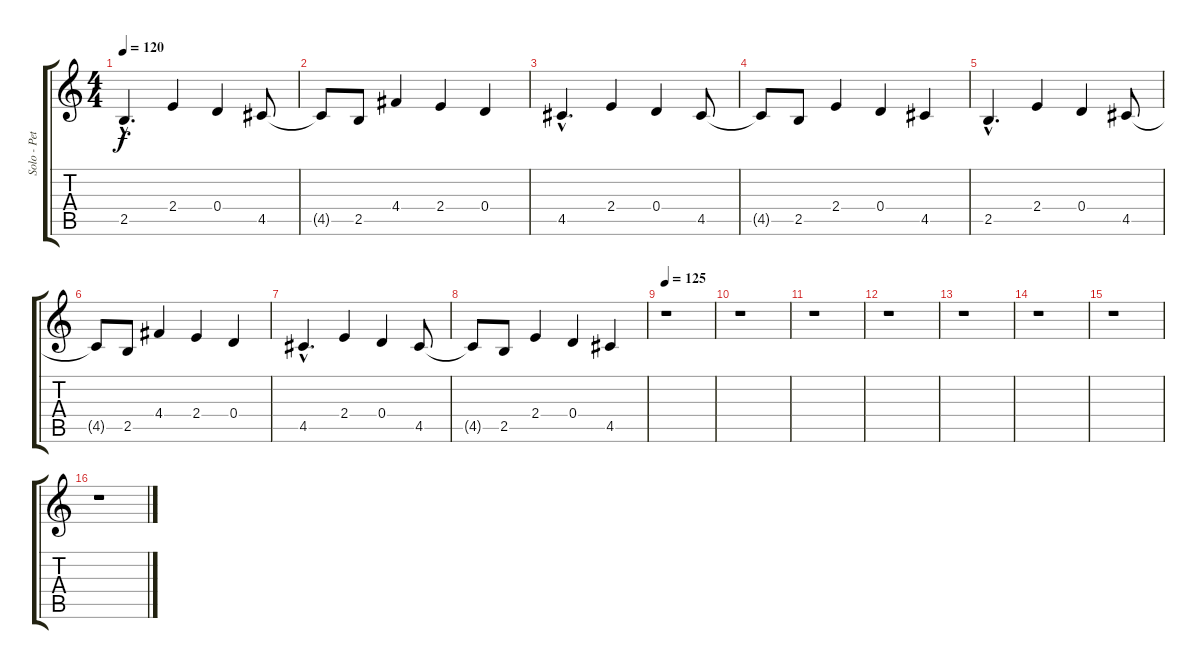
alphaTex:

\track ("Solo - Petrucci" "Solo - Pet") {instrument overdrivenguitar}
\staff {score tabs}
\tuning (E4 B3 G3 D3 A2 E2) {hide}
\ts (4 4)
\tempo 120
\clef g2
\ks c
2.5{hac}.4{d dy f volume 14 balance 16} 2.4.4 0.4.4 4.5.8 |
4.5{t}.8 2.5.8 4.4.4 2.4.4 0.4.4 |
4.5{hac}.4{d} 2.4.4 0.4.4 4.5.8 |
4.5{t}.8 2.5.8 2.4.4 0.4.4 4.5.4 |
2.5{hac}.4{d} 2.4.4 0.4.4 4.5.8 |
4.5{t}.8 2.5.8 4.4.4 2.4.4 0.4.4 |
4.5{hac}.4{d} 2.4.4 0.4.4 4.5.8 |
4.5{t}.8 2.5.8 2.4.4 0.4.4 4.5.4 |
\tempo 125
r.1 |
r.1 |
r.1 |
r.1 |
r.1 |
r.1 |
r.1 |
r.1
